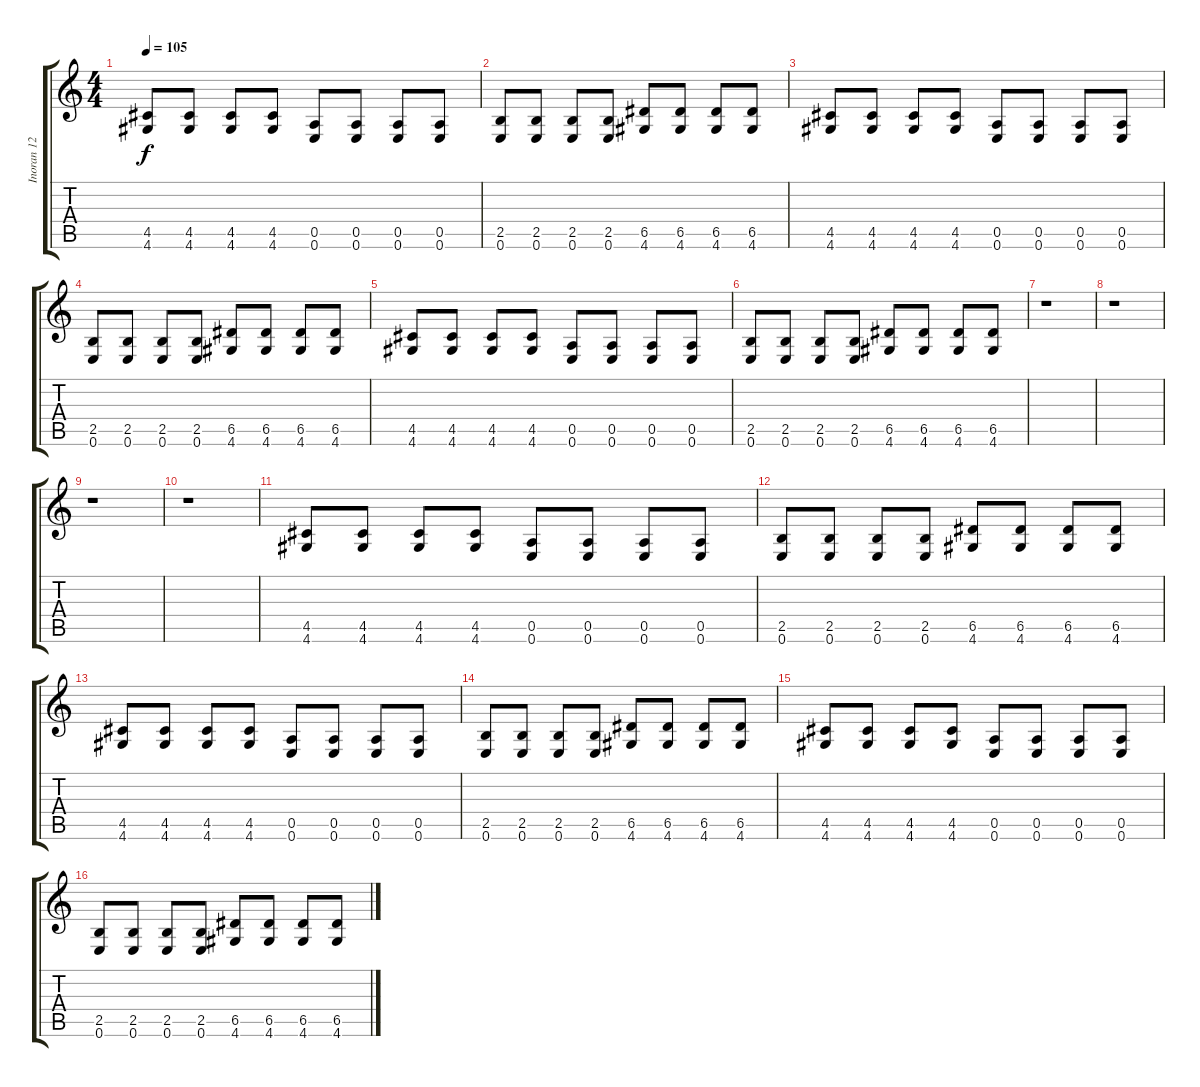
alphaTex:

\track ("Inoran 12 String" "Inoran 12 ") {instrument distortionguitar}
\staff {score tabs}
\tuning (E4 B3 G3 D3 A2 E2) {hide}
\ts (4 4)
\tempo 105
\clef g2
\ks c
(4.5 4.6).8{dy f} (4.5 4.6).8 (4.5 4.6).8 (4.5 4.6).8 (0.5 0.6).8 (0.5 0.6).8 (0.5 0.6).8 (0.5 0.6).8 |
(2.5 0.6).8 (2.5 0.6).8 (2.5 0.6).8 (2.5 0.6).8 (6.5 4.6).8 (6.5 4.6).8 (6.5 4.6).8 (6.5 4.6).8 |
(4.5 4.6).8 (4.5 4.6).8 (4.5 4.6).8 (4.5 4.6).8 (0.5 0.6).8 (0.5 0.6).8 (0.5 0.6).8 (0.5 0.6).8 |
(2.5 0.6).8 (2.5 0.6).8 (2.5 0.6).8 (2.5 0.6).8 (6.5 4.6).8 (6.5 4.6).8 (6.5 4.6).8 (6.5 4.6).8 |
(4.5 4.6).8 (4.5 4.6).8 (4.5 4.6).8 (4.5 4.6).8 (0.5 0.6).8 (0.5 0.6).8 (0.5 0.6).8 (0.5 0.6).8 |
(2.5 0.6).8 (2.5 0.6).8 (2.5 0.6).8 (2.5 0.6).8 (6.5 4.6).8 (6.5 4.6).8 (6.5 4.6).8 (6.5 4.6).8 |
r.1 |
r.1 |
r.1 |
r.1 |
(4.5 4.6).8 (4.5 4.6).8 (4.5 4.6).8 (4.5 4.6).8 (0.5 0.6).8 (0.5 0.6).8 (0.5 0.6).8 (0.5 0.6).8 |
(2.5 0.6).8 (2.5 0.6).8 (2.5 0.6).8 (2.5 0.6).8 (6.5 4.6).8 (6.5 4.6).8 (6.5 4.6).8 (6.5 4.6).8 |
(4.5 4.6).8 (4.5 4.6).8 (4.5 4.6).8 (4.5 4.6).8 (0.5 0.6).8 (0.5 0.6).8 (0.5 0.6).8 (0.5 0.6).8 |
(2.5 0.6).8 (2.5 0.6).8 (2.5 0.6).8 (2.5 0.6).8 (6.5 4.6).8 (6.5 4.6).8 (6.5 4.6).8 (6.5 4.6).8 |
(4.5 4.6).8 (4.5 4.6).8 (4.5 4.6).8 (4.5 4.6).8 (0.5 0.6).8 (0.5 0.6).8 (0.5 0.6).8 (0.5 0.6).8 |
(2.5 0.6).8 (2.5 0.6).8 (2.5 0.6).8 (2.5 0.6).8 (6.5 4.6).8 (6.5 4.6).8 (6.5 4.6).8 (6.5 4.6).8
